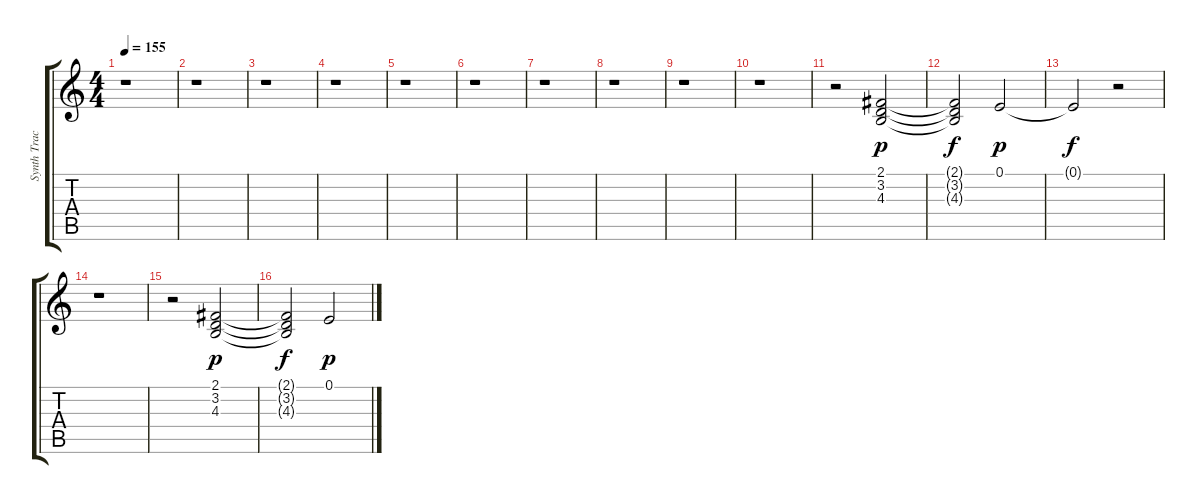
\track ("Synth Track (ignore)" "Synth Trac") {instrument choiraahs}
\staff {score tabs}
\tuning (E4 B3 G3 D3 A2 E2) {hide}
\ts (4 4)
\tempo 155
\clef g2
\ks c
r.1{dy p} |
r.1 |
r.1 |
r.1 |
r.1 |
r.1 |
r.1 |
r.1 |
r.1 |
r.1 |
r.2 (2.1 3.2 4.3).2 |
(2.1{t} 3.2{t} 4.3{t}).2{dy f} 0.1.2{dy p} |
0.1{t}.2{dy f} r.2 |
r.1 |
r.2 (2.1 3.2 4.3).2{dy p} |
(2.1{t} 3.2{t} 4.3{t}).2{dy f} 0.1.2{dy p}
